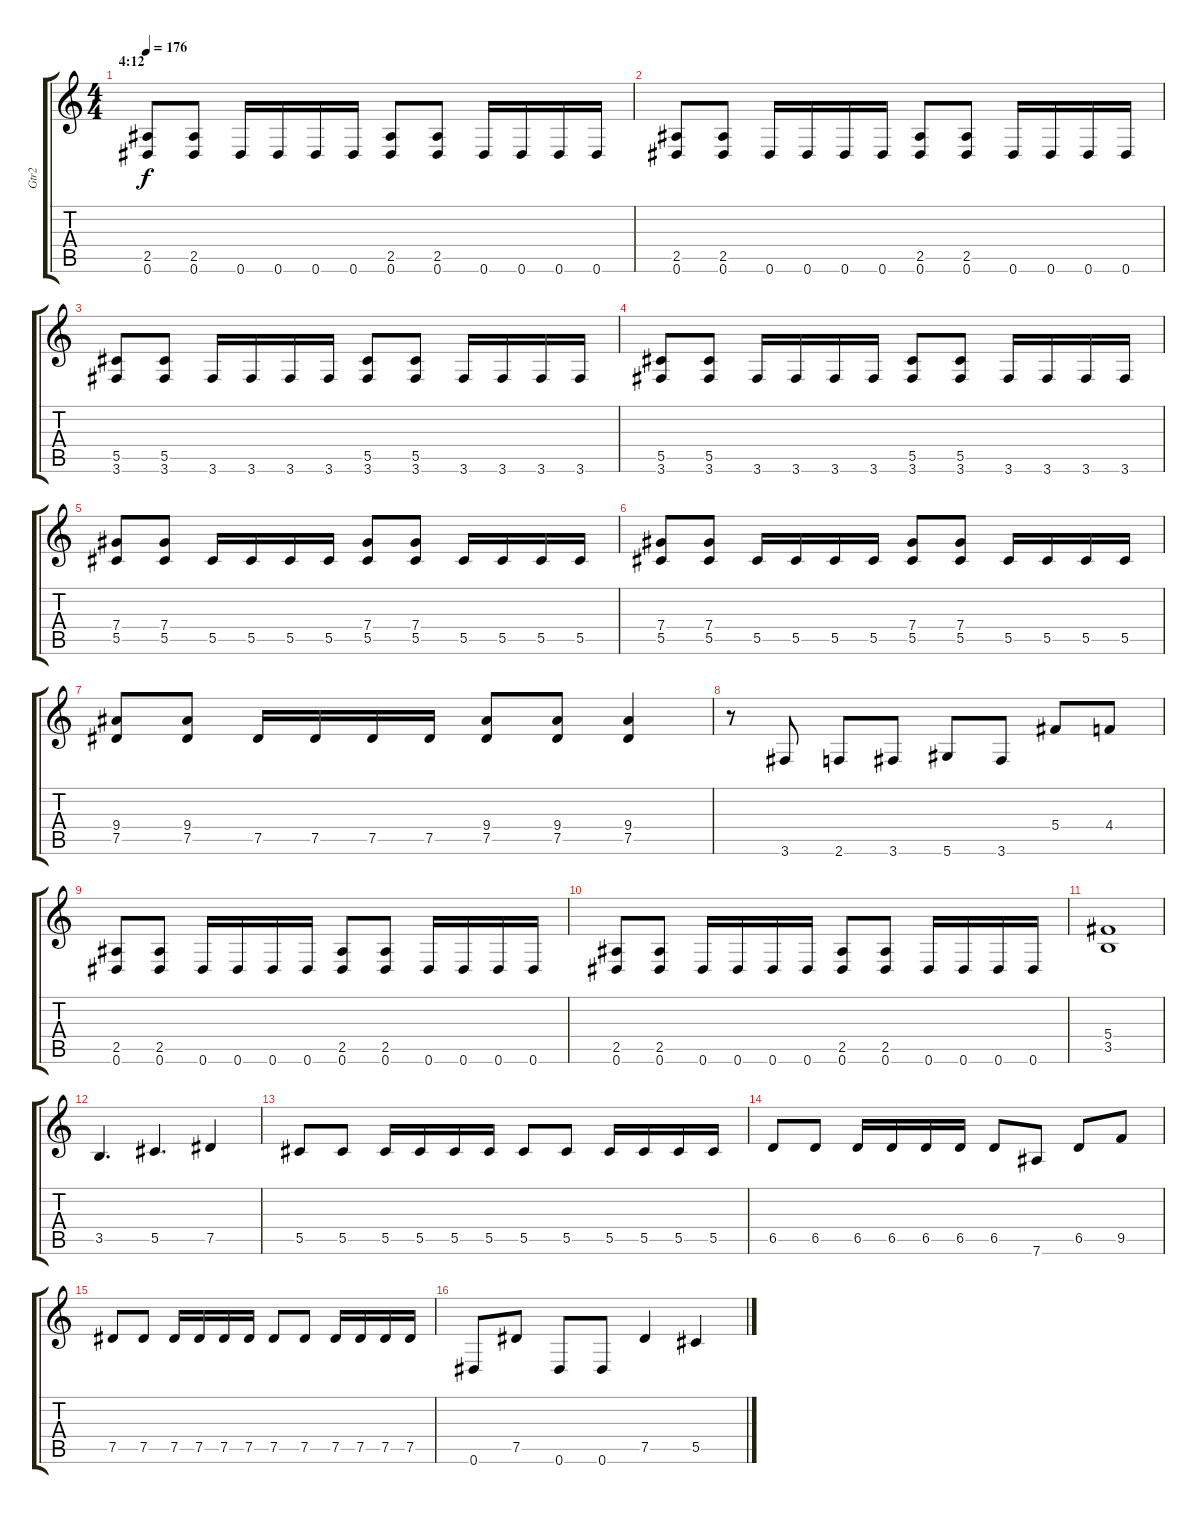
\track ("Gtr2" "Gtr2") {instrument overdrivenguitar}
\staff {score tabs}
\tuning (Eb4 Bb3 Gb3 Db3 Ab2 Eb2) {hide}
\ts (4 4)
\section ("" "4:12")
\tempo 176
\clef g2
\ks c
(2.5 0.6).8{dy f} (2.5 0.6).8 0.6.16 0.6.16 0.6.16 0.6.16 (2.5 0.6).8 (2.5 0.6).8 0.6.16 0.6.16 0.6.16 0.6.16 |
(2.5 0.6).8 (2.5 0.6).8 0.6.16 0.6.16 0.6.16 0.6.16 (2.5 0.6).8 (2.5 0.6).8 0.6.16 0.6.16 0.6.16 0.6.16 |
(5.5 3.6).8 (5.5 3.6).8 3.6.16 3.6.16 3.6.16 3.6.16 (5.5 3.6).8 (5.5 3.6).8 3.6.16 3.6.16 3.6.16 3.6.16 |
(5.5 3.6).8 (5.5 3.6).8 3.6.16 3.6.16 3.6.16 3.6.16 (5.5 3.6).8 (5.5 3.6).8 3.6.16 3.6.16 3.6.16 3.6.16 |
(7.4 5.5).8 (7.4 5.5).8 5.5.16 5.5.16 5.5.16 5.5.16 (7.4 5.5).8 (7.4 5.5).8 5.5.16 5.5.16 5.5.16 5.5.16 |
(7.4 5.5).8 (7.4 5.5).8 5.5.16 5.5.16 5.5.16 5.5.16 (7.4 5.5).8 (7.4 5.5).8 5.5.16 5.5.16 5.5.16 5.5.16 |
(9.4 7.5).8 (9.4 7.5).8 7.5.16 7.5.16 7.5.16 7.5.16 (9.4 7.5).8 (9.4 7.5).8 (9.4 7.5).4 |
r.8 3.6.8 2.6.8 3.6.8 5.6.8 3.6.8 5.4.8 4.4.8 |
(2.5 0.6).8 (2.5 0.6).8 0.6.16 0.6.16 0.6.16 0.6.16 (2.5 0.6).8 (2.5 0.6).8 0.6.16 0.6.16 0.6.16 0.6.16 |
(2.5 0.6).8 (2.5 0.6).8 0.6.16 0.6.16 0.6.16 0.6.16 (2.5 0.6).8 (2.5 0.6).8 0.6.16 0.6.16 0.6.16 0.6.16 |
(5.4 3.5).1 |
3.5.4{d} 5.5.4{d} 7.5.4 |
5.5.8 5.5.8 5.5.16 5.5.16 5.5.16 5.5.16 5.5.8 5.5.8 5.5.16 5.5.16 5.5.16 5.5.16 |
6.5.8 6.5.8 6.5.16 6.5.16 6.5.16 6.5.16 6.5.8 7.6.8 6.5.8 9.5.8 |
7.5.8 7.5.8 7.5.16 7.5.16 7.5.16 7.5.16 7.5.8 7.5.8 7.5.16 7.5.16 7.5.16 7.5.16 |
0.6.8 7.5.8 0.6.8 0.6.8 7.5.4 5.5.4
